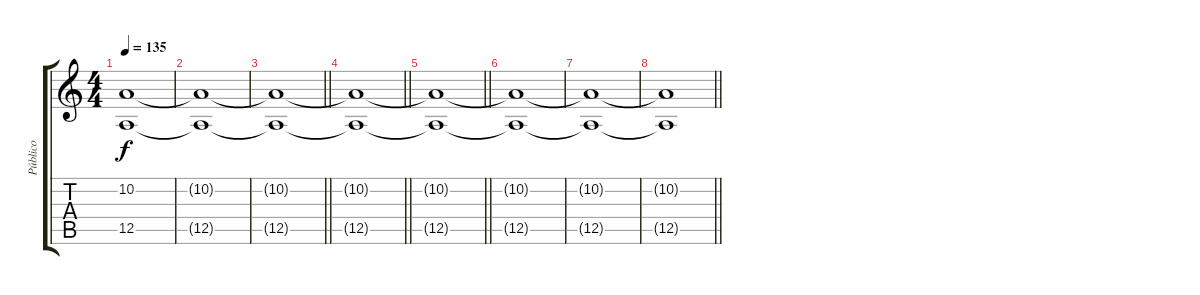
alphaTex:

\track ("Público" "Público") {instrument applause}
\staff {score tabs}
\tuning (E4 B3 G3 D3 A2 E2) {hide}
\ts (4 4)
\tempo 135
\clef g2
\ks c
(10.2{t} 12.5{t}).1{dy f} |
(10.2{t} 12.5{t}).1 |
\barLineRight lightlight
(10.2{t} 12.5{t}).1 |
\barLineRight lightlight
(10.2{t} 12.5{t}).1 |
\barLineRight lightlight
(10.2{t} 12.5{t}).1 |
(10.2{t} 12.5{t}).1 |
(10.2{t} 12.5{t}).1 |
\barLineRight lightlight
(10.2{t} 12.5{t}).1
